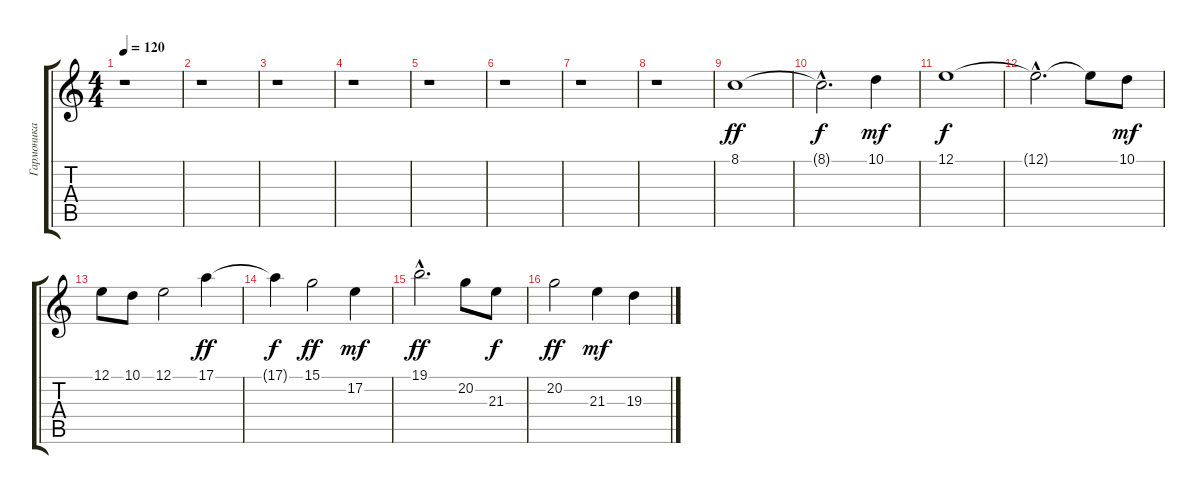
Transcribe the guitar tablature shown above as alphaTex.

\track ("Гармоника" "Гармоника") {instrument harmonica}
\staff {score tabs}
\tuning (E4 B3 G3 D3 A2 E2) {hide}
\ts (4 4)
\tempo 120
\clef g2
\ks c
r.1{dy ff instrument harmonica} |
r.1 |
r.1 |
r.1 |
r.1 |
r.1 |
r.1 |
r.1 |
8.1.1{volume 8} |
8.1{hac t}.2{d dy f} 10.1.4{dy mf volume 12} |
12.1.1{dy f} |
12.1{hac t}.2{d} 12.1{t}.8 10.1.8{dy mf} |
12.1.8 10.1.8 12.1.2 17.1.4{dy ff} |
17.1{t}.4{dy f} 15.1.2{dy ff} 17.2.4{dy mf} |
19.1{hac}.2{d dy ff} 20.2.8 21.3.8{dy f} |
20.2.2{dy ff} 21.3.4{dy mf} 19.3.4
